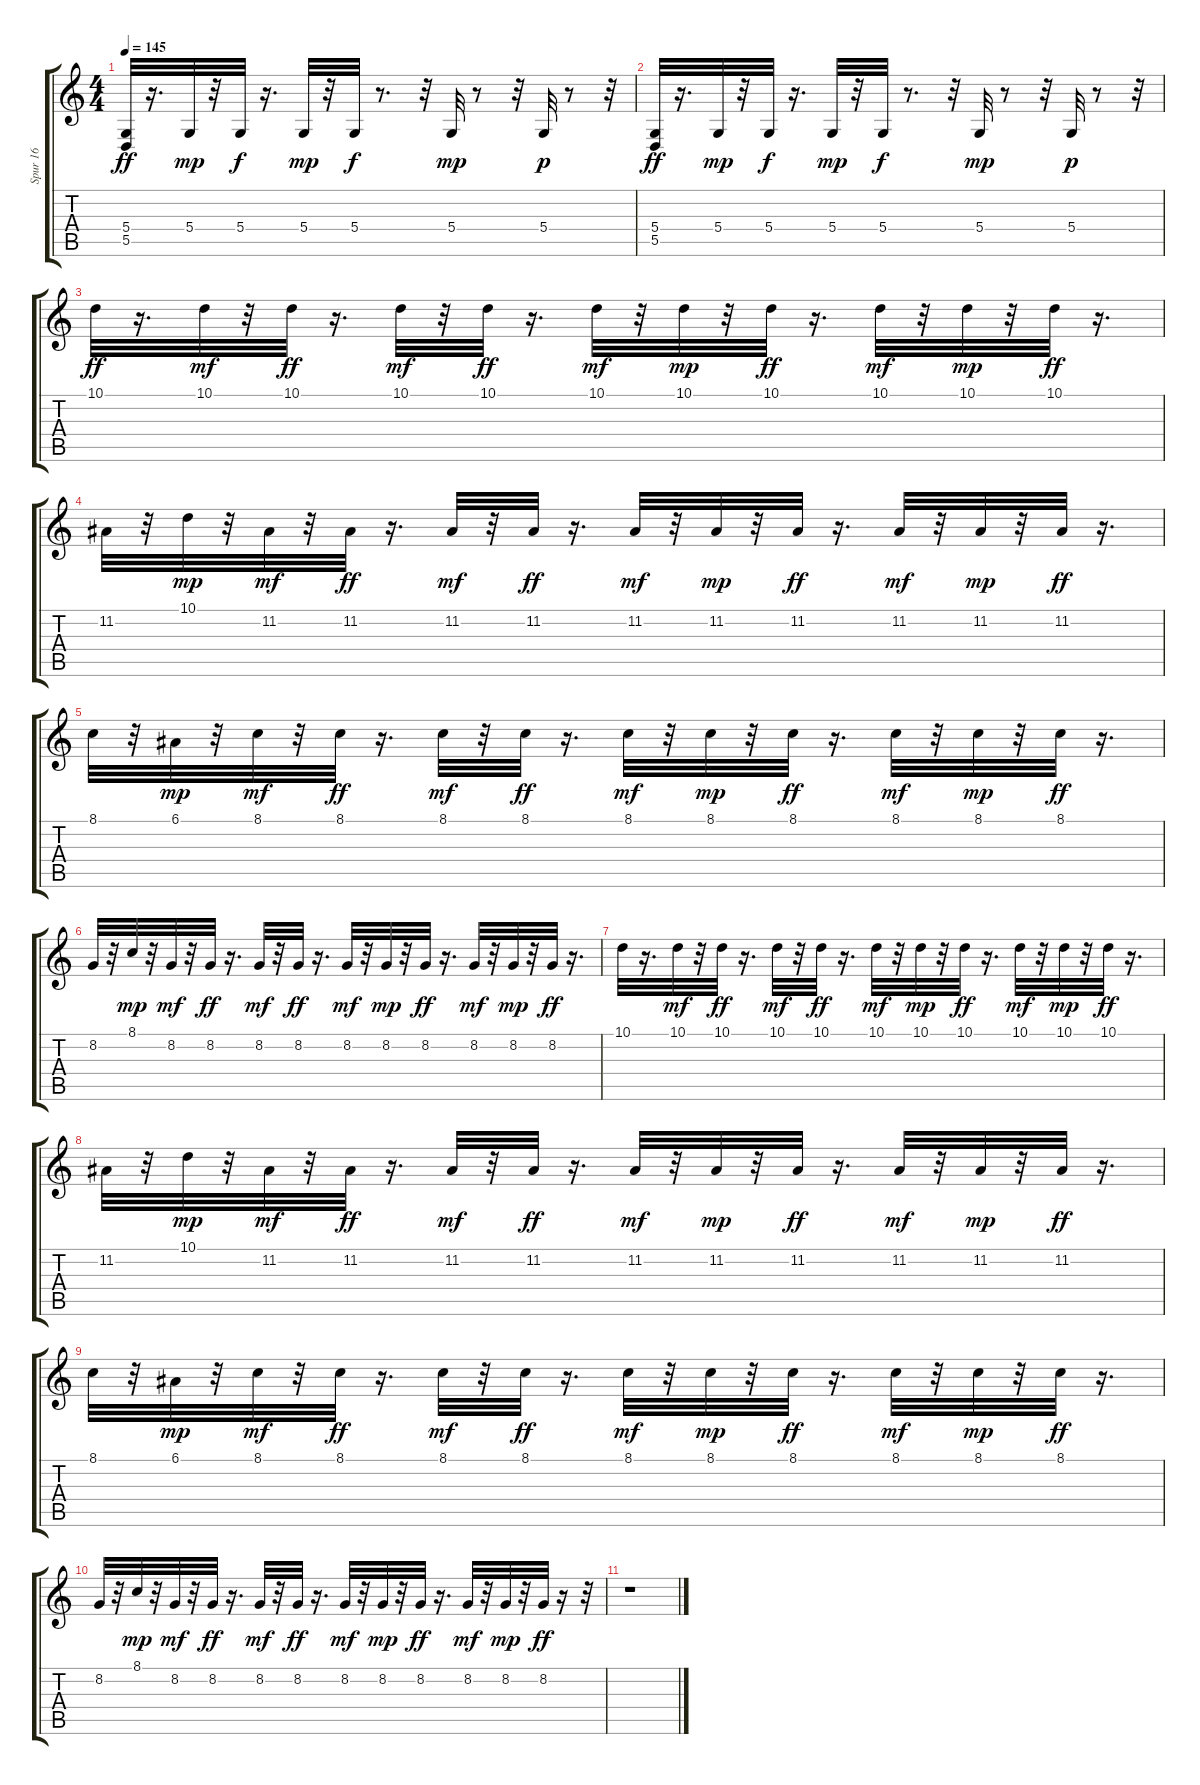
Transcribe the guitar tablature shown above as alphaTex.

\track ("Spur 16" "Spur 16") {instrument lead8bassandlead}
\staff {score tabs}
\tuning (E4 B3 G3 D3 A2 E2) {hide}
\ts (4 4)
\tempo 145
\clef g2
\ks c
(5.4 5.5).32{dy ff balance 2} r.16{d} 5.4.32{dy mp balance 10} r.32 5.4.32{dy f balance 2} r.16{d} 5.4.32{dy mp balance 10} r.32 5.4.32{dy f balance 2} r.8{d} r.32 5.4.32{dy mp balance 10} r.8 r.32 5.4.32{dy p balance 15} r.8 r.32 |
(5.4 5.5).32{dy ff balance 2} r.16{d} 5.4.32{dy mp balance 10} r.32 5.4.32{dy f balance 2} r.16{d} 5.4.32{dy mp balance 10} r.32 5.4.32{dy f balance 2} r.8{d} r.32 5.4.32{dy mp balance 10} r.8 r.32 5.4.32{dy p balance 15} r.8 r.32 |
10.1.32{dy ff balance 2} r.16{d} 10.1.32{dy mf balance 10} r.32 10.1.32{dy ff balance 2} r.16{d} 10.1.32{dy mf balance 10} r.32 10.1.32{dy ff balance 2} r.16{d} 10.1.32{dy mf balance 6} r.32 10.1.32{dy mp balance 14} r.32 10.1.32{dy ff balance 0} r.16{d} 10.1.32{dy mf balance 10} r.32 10.1.32{dy mp balance 14} r.32 10.1.32{dy ff balance 15} r.16{d} |
11.2.32{balance 10} r.32 10.1.32{dy mp} r.32 11.2.32{dy mf balance 2} r.32 11.2.32{dy ff balance 8} r.16{d} 11.2.32{dy mf balance 10} r.32 11.2.32{dy ff balance 5} r.16{d} 11.2.32{dy mf balance 10} r.32 11.2.32{dy mp balance 15} r.32 11.2.32{dy ff balance 1} r.16{d} 11.2.32{dy mf balance 10} r.32 11.2.32{dy mp balance 2} r.32 11.2.32{dy ff balance 1} r.16{d} |
8.1.32{balance 2} r.32 6.1.32{dy mp} r.32 8.1.32{dy mf balance 10} r.32 8.1.32{dy ff balance 2} r.16{d} 8.1.32{dy mf balance 10} r.32 8.1.32{dy ff balance 2} r.16{d} 8.1.32{dy mf balance 10} r.32 8.1.32{dy mp balance 16} r.32 8.1.32{dy ff balance 1} r.16{d} 8.1.32{dy mf balance 10} r.32 8.1.32{dy mp balance 14} r.32 8.1.32{dy ff balance 15} r.16{d} |
8.2.32{balance 10} r.32 8.1.32{dy mp} r.32 8.2.32{dy mf balance 2} r.32 8.2.32{dy ff balance 8} r.16{d} 8.2.32{dy mf balance 10} r.32 8.2.32{dy ff balance 5} r.16{d} 8.2.32{dy mf balance 10} r.32 8.2.32{dy mp balance 14} r.32 8.2.32{dy ff balance 2} r.16{d} 8.2.32{dy mf balance 10} r.32 8.2.32{dy mp balance 2} r.32 8.2.32{dy ff balance 1} r.16{d} |
10.1.32 r.16{d} 10.1.32{dy mf balance 10} r.32 10.1.32{dy ff balance 2} r.16{d} 10.1.32{dy mf balance 10} r.32 10.1.32{dy ff balance 2} r.16{d} 10.1.32{dy mf balance 6} r.32 10.1.32{dy mp balance 14} r.32 10.1.32{dy ff balance 0} r.16{d} 10.1.32{dy mf balance 10} r.32 10.1.32{dy mp balance 14} r.32 10.1.32{dy ff balance 15} r.16{d} |
11.2.32{balance 10} r.32 10.1.32{dy mp} r.32 11.2.32{dy mf balance 2} r.32 11.2.32{dy ff balance 8} r.16{d} 11.2.32{dy mf balance 10} r.32 11.2.32{dy ff balance 5} r.16{d} 11.2.32{dy mf balance 10} r.32 11.2.32{dy mp balance 15} r.32 11.2.32{dy ff balance 1} r.16{d} 11.2.32{dy mf balance 10} r.32 11.2.32{dy mp balance 2} r.32 11.2.32{dy ff balance 1} r.16{d} |
8.1.32{balance 2} r.32 6.1.32{dy mp} r.32 8.1.32{dy mf balance 10} r.32 8.1.32{dy ff balance 2} r.16{d} 8.1.32{dy mf balance 10} r.32 8.1.32{dy ff balance 2} r.16{d} 8.1.32{dy mf balance 10} r.32 8.1.32{dy mp balance 16} r.32 8.1.32{dy ff balance 1} r.16{d} 8.1.32{dy mf balance 10} r.32 8.1.32{dy mp balance 14} r.32 8.1.32{dy ff balance 15} r.16{d} |
8.2.32{balance 10} r.32 8.1.32{dy mp} r.32 8.2.32{dy mf balance 2} r.32 8.2.32{dy ff balance 8} r.16{d} 8.2.32{dy mf balance 10} r.32 8.2.32{dy ff balance 5} r.16{d} 8.2.32{dy mf balance 10} r.32 8.2.32{dy mp balance 14} r.32 8.2.32{dy ff balance 2} r.16{d} 8.2.32{dy mf balance 10} r.32 8.2.32{dy mp balance 2} r.32 8.2.32{dy ff balance 1} r.16 r.32 |
r.1
